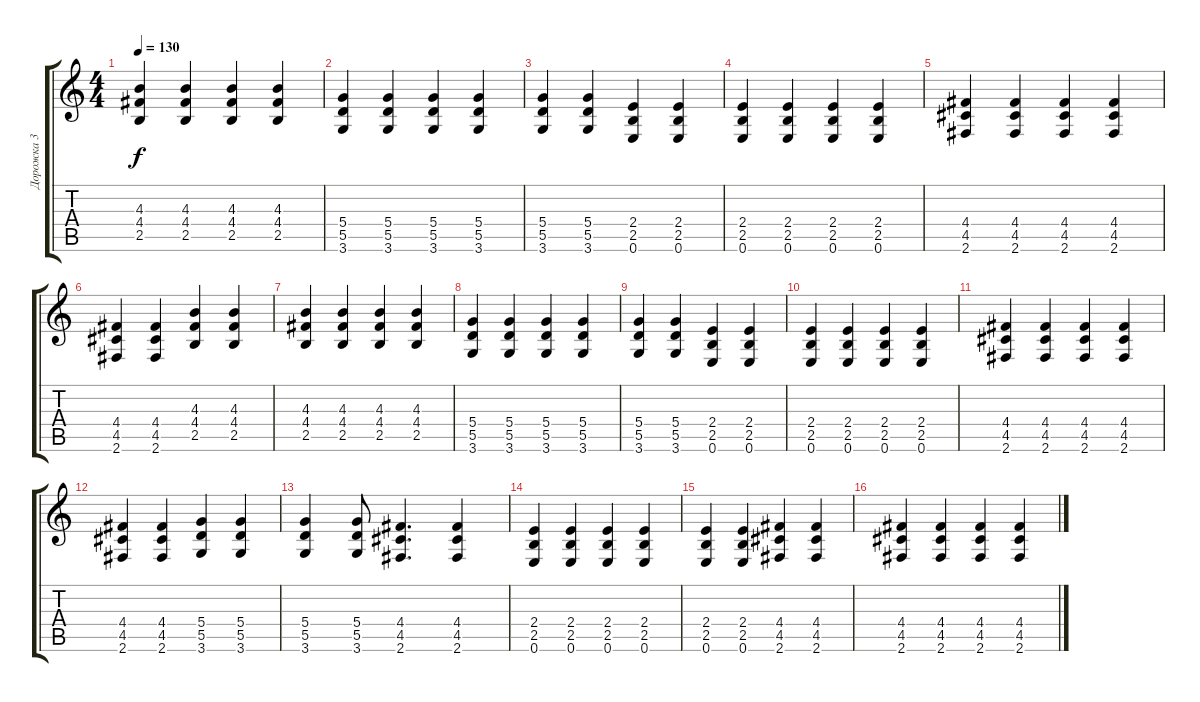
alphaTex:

\track ("Дорожка 3" "Дорожка 3") {instrument distortionguitar}
\staff {score tabs}
\tuning (E4 B3 G3 D3 A2 E2) {hide}
\ts (4 4)
\tempo 130
\clef g2
\ks c
(4.3 4.4 2.5).4{dy f} (4.3 4.4 2.5).4 (4.3 4.4 2.5).4 (4.3 4.4 2.5).4 |
(5.4 5.5 3.6).4 (5.4 5.5 3.6).4 (5.4 5.5 3.6).4 (5.4 5.5 3.6).4 |
(5.4 5.5 3.6).4 (5.4 5.5 3.6).4 (2.4 2.5 0.6).4 (2.4 2.5 0.6).4 |
(2.4 2.5 0.6).4 (2.4 2.5 0.6).4 (2.4 2.5 0.6).4 (2.4 2.5 0.6).4 |
(4.4 4.5 2.6).4 (4.4 4.5 2.6).4 (4.4 4.5 2.6).4 (4.4 4.5 2.6).4 |
(4.4 4.5 2.6).4 (4.4 4.5 2.6).4 (4.3 4.4 2.5).4 (4.3 4.4 2.5).4 |
(4.3 4.4 2.5).4 (4.3 4.4 2.5).4 (4.3 4.4 2.5).4 (4.3 4.4 2.5).4 |
(5.4 5.5 3.6).4 (5.4 5.5 3.6).4 (5.4 5.5 3.6).4 (5.4 5.5 3.6).4 |
(5.4 5.5 3.6).4 (5.4 5.5 3.6).4 (2.4 2.5 0.6).4 (2.4 2.5 0.6).4 |
(2.4 2.5 0.6).4 (2.4 2.5 0.6).4 (2.4 2.5 0.6).4 (2.4 2.5 0.6).4 |
(4.4 4.5 2.6).4 (4.4 4.5 2.6).4 (4.4 4.5 2.6).4 (4.4 4.5 2.6).4 |
(4.4 4.5 2.6).4 (4.4 4.5 2.6).4 (5.4 5.5 3.6).4 (5.4 5.5 3.6).4 |
(5.4 5.5 3.6).4 (5.4 5.5 3.6).8 (4.4 4.5 2.6).4{d} (4.4 4.5 2.6).4 |
(2.4 2.5 0.6).4 (2.4 2.5 0.6).4 (2.4 2.5 0.6).4 (2.4 2.5 0.6).4 |
(2.4 2.5 0.6).4 (2.4 2.5 0.6).4 (4.4 4.5 2.6).4 (4.4 4.5 2.6).4 |
(4.4 4.5 2.6).4 (4.4 4.5 2.6).4 (4.4 4.5 2.6).4 (4.4 4.5 2.6).4
